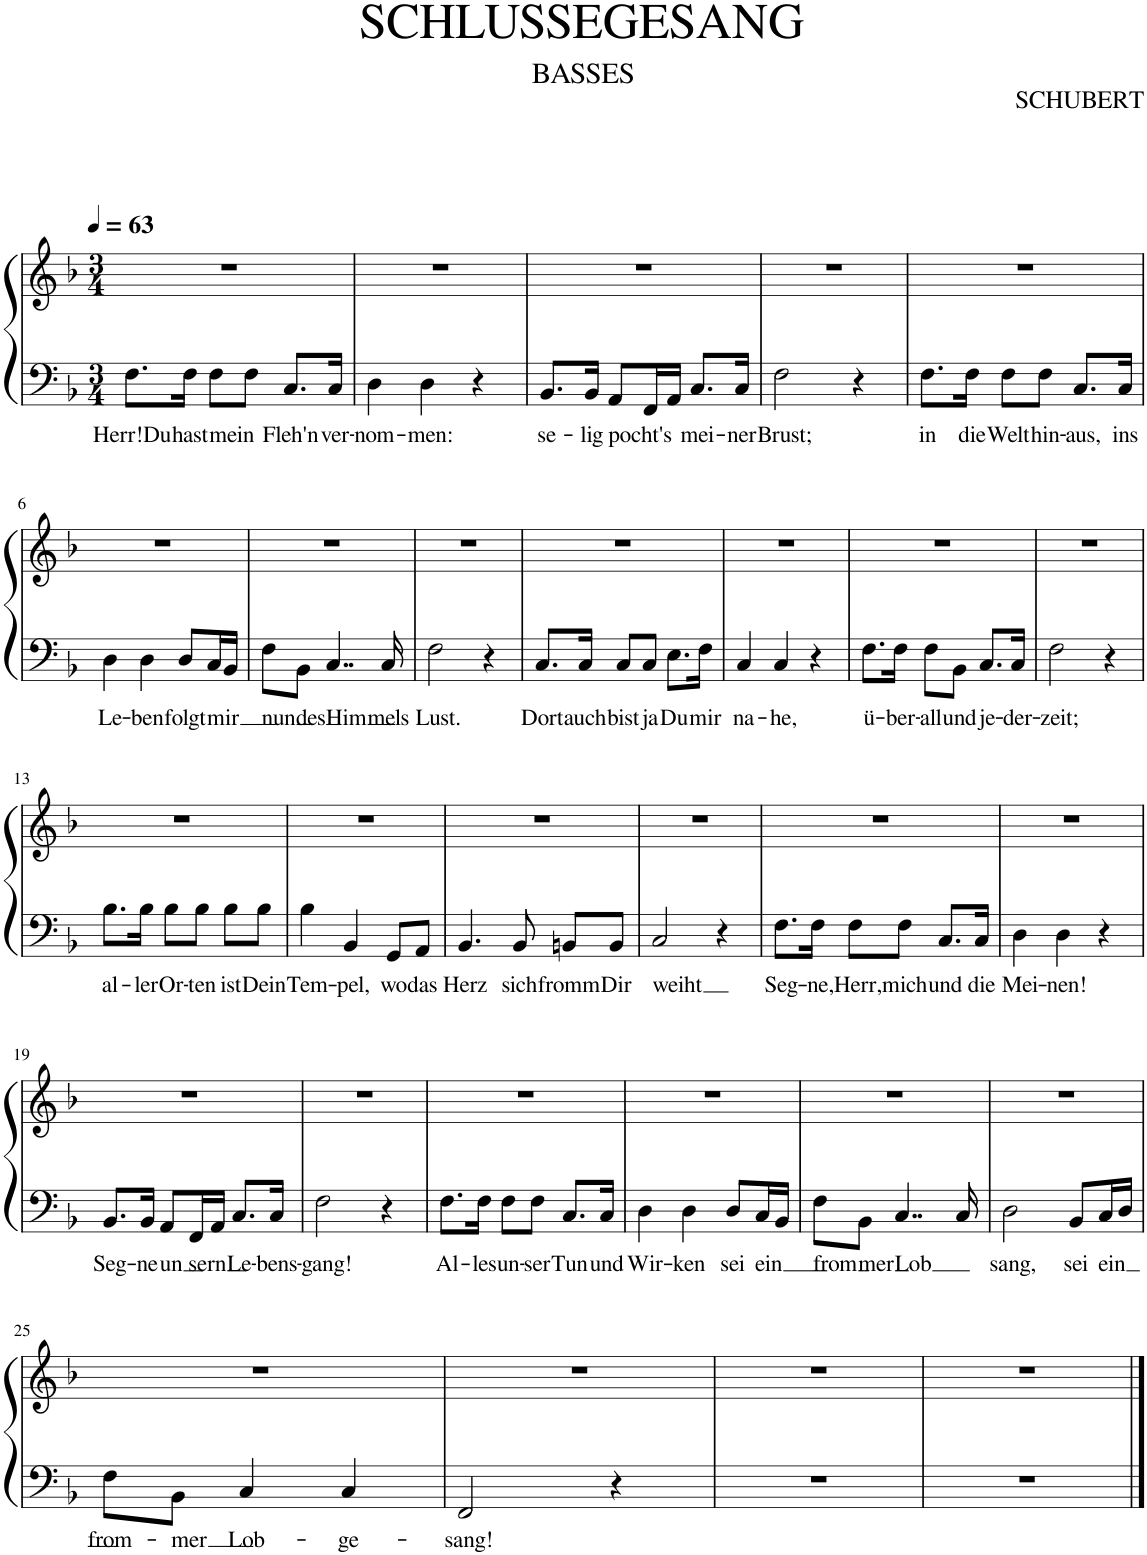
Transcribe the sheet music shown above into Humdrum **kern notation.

**kern	**text	**kern
*part1	*part1	*part1
*staff2	*staff2	*staff1
*I"Piano	*	*
*I'Pno.	*	*
*clefF4	*	*clefG2
*k[b-]	*	*k[b-]
*M3/4	*	*M3/4
*MM63	*	*MM63
=1	=1	=1
!	!LO:LY:b	!
8.F\L	Herr!Du	2.r
!	!LO:LY:b	!
16F\Jk	hast	.
!	!LO:LY:b	!
8F\L	mein	.
8F\J	.	.
!	!LO:LY:b	!
8.C/L	Fleh'n	.
!	!LO:LY:b	!
16C/Jk	ver-	.
=2	=2	=2
!	!LO:LY:b	!
4D\	-nom-	2.r
!	!LO:LY:b	!
4D\	-men:	.
4r	.	.
=3	=3	=3
!	!LO:LY:b	!
8.BB-/L	se-	2.r
!	!LO:LY:b	!
16BB-/Jk	-lig	.
!	!LO:LY:b	!
8AA/L	pocht's	.
16FF/L	.	.
16AA/JJ	.	.
!	!LO:LY:b	!
8.C/L	mei-	.
!	!LO:LY:b	!
16C/Jk	-ner	.
=4	=4	=4
!	!LO:LY:b	!
2F\	Brust;	2.r
4r	.	.
=5	=5	=5
!	!LO:LY:b	!
8.F\L	in	2.r
!	!LO:LY:b	!
16F\Jk	die	.
!	!LO:LY:b	!
8F\L	Welt	.
!	!LO:LY:b	!
8F\J	hin-	.
!	!LO:LY:b	!
8.C/L	-aus,	.
!	!LO:LY:b	!
16C/Jk	ins	.
!!LO:LB:g=z
=6	=6	=6
!	!LO:LY:b	!
4D\	Le-	2.r
!	!LO:LY:b	!
4D\	-ben	.
!	!LO:LY:b	!
8D/L	folgt	.
!	!LO:LY:b	!
16C/L	mir	.
16BB-/JJ	.	.
=7	=7	=7
!	!LO:LY:b	!
8F\L	nun	2.r
!	!LO:LY:b	!
8BB-\J	des	.
!	!LO:LY:b	!
4..C/	Him	.
!	!LO:LY:b	!
16C/	mels	.
=8	=8	=8
!	!LO:LY:b	!
2F\	Lust.	2.r
4r	.	.
=9	=9	=9
!	!LO:LY:b	!
8.C/L	Dort	2.r
!	!LO:LY:b	!
16C/Jk	auch	.
!	!LO:LY:b	!
8C/L	bist	.
!	!LO:LY:b	!
8C/J	ja	.
!	!LO:LY:b	!
8.E\L	Du	.
!	!LO:LY:b	!
16F\Jk	mir	.
=10	=10	=10
!	!LO:LY:b	!
4C/	na-	2.r
!	!LO:LY:b	!
4C/	-he,	.
4r	.	.
=11	=11	=11
!	!LO:LY:b	!
8.F\L	ü-	2.r
!	!LO:LY:b	!
16F\Jk	-ber-	.
!	!LO:LY:b	!
8F\L	-all	.
!	!LO:LY:b	!
8BB-\J	und	.
!	!LO:LY:b	!
8.C/L	je-	.
!	!LO:LY:b	!
16C/Jk	-der-	.
=12	=12	=12
!	!LO:LY:b	!
2F\	-zeit;	2.r
4r	.	.
!!LO:LB:g=z
=13	=13	=13
!	!LO:LY:b	!
8.B-\L	al-	2.r
!	!LO:LY:b	!
16B-\Jk	-ler	.
!	!LO:LY:b	!
8B-\L	Or-	.
!	!LO:LY:b	!
8B-\J	-ten	.
!	!LO:LY:b	!
8B-\L	ist	.
!	!LO:LY:b	!
8B-\J	Dein	.
=14	=14	=14
!	!LO:LY:b	!
4B-\	Tem-	2.r
!	!LO:LY:b	!
4BB-/	-pel,	.
!	!LO:LY:b	!
8GG/L	wo	.
!	!LO:LY:b	!
8AA/J	das	.
=15	=15	=15
!	!LO:LY:b	!
4.BB-/	Herz	2.r
!	!LO:LY:b	!
8BB-/	sich	.
!	!LO:LY:b	!
8BBn/L	fromm	.
!	!LO:LY:b	!
8BB/J	Dir	.
=16	=16	=16
!	!LO:LY:b	!
2C/	weiht	2.r
4r	.	.
=17	=17	=17
!	!LO:LY:b	!
8.F\L	Seg-	2.r
!	!LO:LY:b	!
16F\Jk	-ne,	.
!	!LO:LY:b	!
8F\L	Herr,	.
!	!LO:LY:b	!
8F\J	mich	.
!	!LO:LY:b	!
8.C/L	und	.
!	!LO:LY:b	!
16C/Jk	die	.
=18	=18	=18
!	!LO:LY:b	!
4D\	Mei-	2.r
!	!LO:LY:b	!
4D\	-nen!	.
4r	.	.
!!LO:LB:g=z
=19	=19	=19
!	!LO:LY:b	!
8.BB-/L	Seg-	2.r
!	!LO:LY:b	!
16BB-/Jk	-ne	.
!	!LO:LY:b	!
8AA/L	un	.
!	!LO:LY:b	!
16FF/L	sern	.
16AA/JJ	.	.
!	!LO:LY:b	!
8.C/L	Le-	.
!	!LO:LY:b	!
16C/Jk	-bens-	.
=20	=20	=20
!	!LO:LY:b	!
2F\	-gang!	2.r
4r	.	.
=21	=21	=21
!	!LO:LY:b	!
8.F\L	Al-	2.r
!	!LO:LY:b	!
16F\Jk	-les	.
!	!LO:LY:b	!
8F\L	un-	.
!	!LO:LY:b	!
8F\J	-ser	.
!	!LO:LY:b	!
8.C/L	Tun	.
!	!LO:LY:b	!
16C/Jk	und	.
=22	=22	=22
!	!LO:LY:b	!
4D\	Wir-	2.r
!	!LO:LY:b	!
4D\	-ken	.
!	!LO:LY:b	!
8D/L	sei	.
!	!LO:LY:b	!
16C/L	ein	.
16BB-/JJ	.	.
=23	=23	=23
!	!LO:LY:b	!
8F\L	from	2.r
!	!LO:LY:b	!
8BB-\J	mer	.
!	!LO:LY:b	!
4..C/	Lob	.
16C/	.	.
=24	=24	=24
!	!LO:LY:b	!
2D\	-sang,	2.r
!	!LO:LY:b	!
8BB-/L	sei	.
!	!LO:LY:b	!
16C/L	ein	.
16D/JJ	.	.
!!LO:LB:g=z
=25	=25	=25
!	!LO:LY:b	!
8F\L	from-	2.r
!	!LO:LY:b	!
8BB-\J	-mer	.
!	!LO:LY:b	!
4C/	Lob-	.
!	!LO:LY:b	!
4C/	-ge-	.
=26	=26	=26
!	!LO:LY:b	!
2FF/	-sang!	2.r
4r	.	.
=27	=27	=27
2.r	.	2.r
=28	=28	=28
2.r	.	2.r
==	==	==
*-	*-	*-
